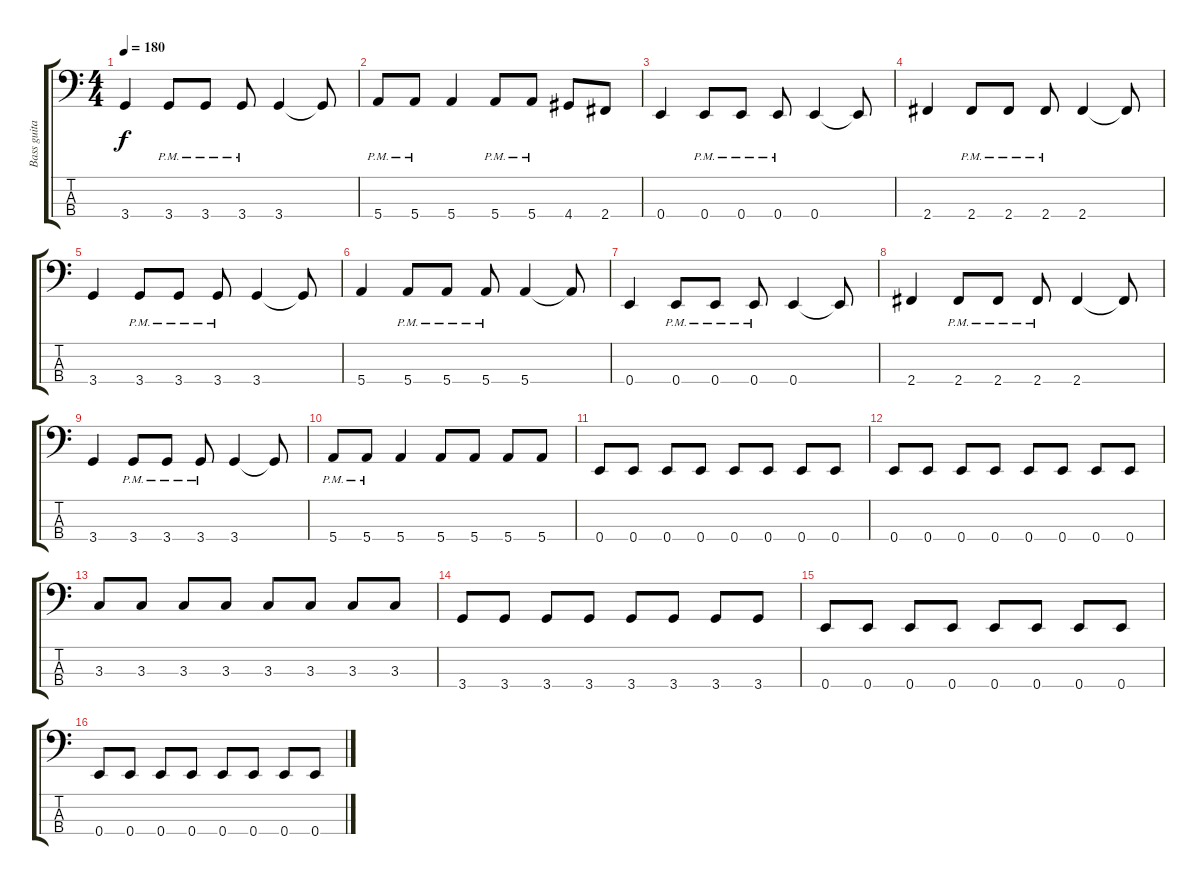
\track ("Bass guitar" "Bass guita") {instrument electricbasspick}
\staff {score tabs}
\tuning (G2 D2 A1 E1) {hide}
\ts (4 4)
\tempo 180
\clef f4
\ks c
3.4.4{dy f} 3.4{pm}.8 3.4{pm}.8 3.4{pm}.8 3.4.4 3.4{t}.8 |
5.4{pm}.8 5.4{pm}.8 5.4.4 5.4{pm}.8 5.4{pm}.8 4.4.8 2.4.8 |
0.4.4 0.4{pm}.8 0.4{pm}.8 0.4{pm}.8 0.4.4 0.4{t}.8 |
2.4.4 2.4{pm}.8 2.4{pm}.8 2.4{pm}.8 2.4.4 2.4{t}.8 |
3.4.4 3.4{pm}.8 3.4{pm}.8 3.4{pm}.8 3.4.4 3.4{t}.8 |
5.4.4 5.4{pm}.8 5.4{pm}.8 5.4{pm}.8 5.4.4 5.4{t}.8 |
0.4.4 0.4{pm}.8 0.4{pm}.8 0.4{pm}.8 0.4.4 0.4{t}.8 |
2.4.4 2.4{pm}.8 2.4{pm}.8 2.4{pm}.8 2.4.4 2.4{t}.8 |
3.4.4 3.4{pm}.8 3.4{pm}.8 3.4{pm}.8 3.4.4 3.4{t}.8 |
5.4{pm}.8 5.4{pm}.8 5.4.4 5.4.8 5.4.8 5.4.8 5.4.8 |
0.4.8 0.4.8 0.4.8 0.4.8 0.4.8 0.4.8 0.4.8 0.4.8 |
0.4.8 0.4.8 0.4.8 0.4.8 0.4.8 0.4.8 0.4.8 0.4.8 |
3.3.8 3.3.8 3.3.8 3.3.8 3.3.8 3.3.8 3.3.8 3.3.8 |
3.4.8 3.4.8 3.4.8 3.4.8 3.4.8 3.4.8 3.4.8 3.4.8 |
0.4.8 0.4.8 0.4.8 0.4.8 0.4.8 0.4.8 0.4.8 0.4.8 |
0.4.8 0.4.8 0.4.8 0.4.8 0.4.8 0.4.8 0.4.8 0.4.8
